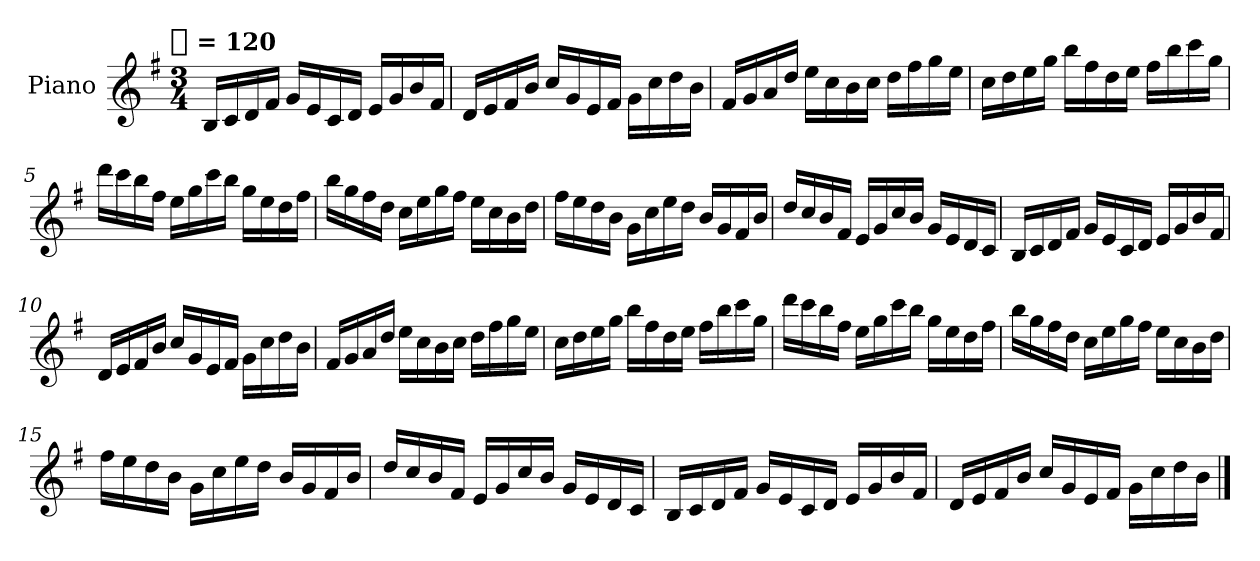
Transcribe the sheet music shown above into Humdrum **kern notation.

**kern
*part1
*staff1
*I"Piano
*I'Pno.
*clefG2
*k[f#]
!!LO:TX:omd:t=[quarter] = 120
*M3/4
*MM120
=1
16BLL
16c
16d
16f#JJ
16gLL
16e
16c
16dJJ
16eLL
16g
16b
16f#JJ
=2
16dLL
16e
16f#
16bJJ
16ccLL
16g
16e
16f#JJ
16gLL
16cc
16dd
16bJJ
=3
16f#LL
16g
16a
16ddJJ
16eeLL
16cc
16b
16ccJJ
16ddLL
16ff#
16gg
16eeJJ
!!LO:LB:g=z
=4
16ccLL
16dd
16ee
16ggJJ
16bbLL
16ff#
16dd
16eeJJ
16ff#LL
16bb
16ccc
16ggJJ
=5
16dddLL
16ccc
16bb
16ff#JJ
16eeLL
16gg
16ccc
16bbJJ
16ggLL
16ee
16dd
16ff#JJ
=6
16bbLL
16gg
16ff#
16ddJJ
16ccLL
16ee
16gg
16ff#JJ
16eeLL
16cc
16b
16ddJJ
!!LO:LB:g=z
=7
16ff#LL
16ee
16dd
16bJJ
16gLL
16cc
16ee
16ddJJ
16bLL
16g
16f#
16bJJ
=8
16ddLL
16cc
16b
16f#JJ
16eLL
16g
16cc
16bJJ
16gLL
16e
16d
16cJJ
=9
16BLL
16c
16d
16f#JJ
16gLL
16e
16c
16dJJ
16eLL
16g
16b
16f#JJ
!!LO:LB:g=z
=10
16dLL
16e
16f#
16bJJ
16ccLL
16g
16e
16f#JJ
16gLL
16cc
16dd
16bJJ
=11
16f#LL
16g
16a
16ddJJ
16eeLL
16cc
16b
16ccJJ
16ddLL
16ff#
16gg
16eeJJ
=12
16ccLL
16dd
16ee
16ggJJ
16bbLL
16ff#
16dd
16eeJJ
16ff#LL
16bb
16ccc
16ggJJ
!!LO:LB:g=z
=13
16dddLL
16ccc
16bb
16ff#JJ
16eeLL
16gg
16ccc
16bbJJ
16ggLL
16ee
16dd
16ff#JJ
=14
16bbLL
16gg
16ff#
16ddJJ
16ccLL
16ee
16gg
16ff#JJ
16eeLL
16cc
16b
16ddJJ
=15
16ff#LL
16ee
16dd
16bJJ
16gLL
16cc
16ee
16ddJJ
16bLL
16g
16f#
16bJJ
!!LO:LB:g=z
=16
16ddLL
16cc
16b
16f#JJ
16eLL
16g
16cc
16bJJ
16gLL
16e
16d
16cJJ
=17
16BLL
16c
16d
16f#JJ
16gLL
16e
16c
16dJJ
16eLL
16g
16b
16f#JJ
=18
16dLL
16e
16f#
16bJJ
16ccLL
16g
16e
16f#JJ
16gLL
16cc
16dd
16bJJ
==
*-
